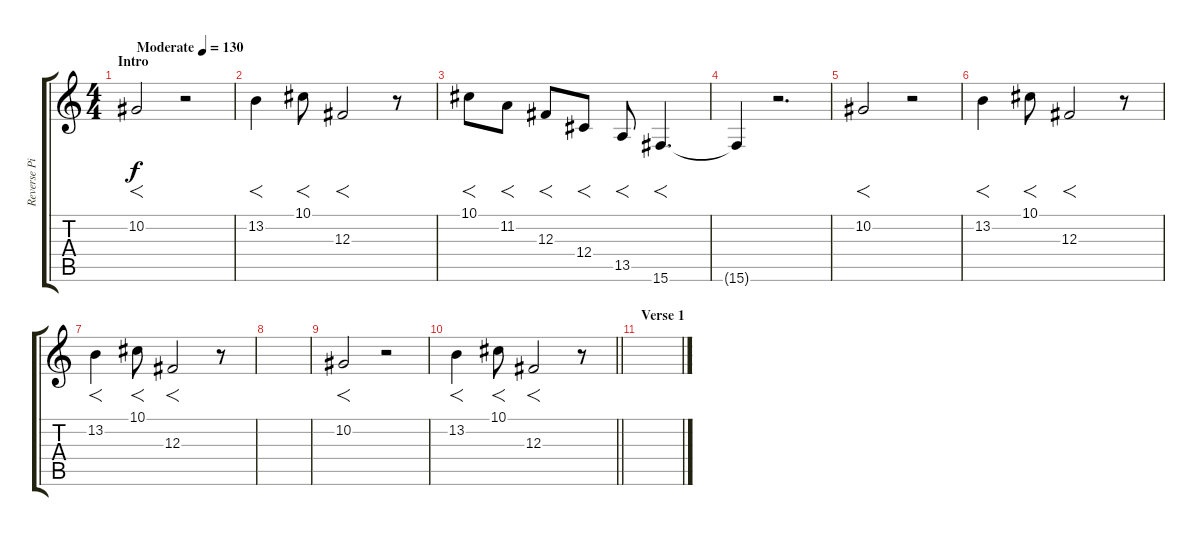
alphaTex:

\track ("Reverse Piano" "Reverse Pi") {instrument honkytonkpiano}
\staff {score tabs}
\tuning (Eb4 Bb3 Gb3 Db3 Ab2 Eb2) {hide}
\ts (4 4)
\section ("" "Intro")
\tempo (130 "Moderate")
\clef g2
\ks c
10.2.2{f dy f instrument honkytonkpiano} r.2 |
13.2.4{f} 10.1.8{f} 12.3.2{f} r.8 |
10.1.8{f} 11.2.8{f} 12.3.8{f} 12.4.8{f} 13.5.8{f} 15.6.4{f d} |
15.6{t}.4 r.2{d} |
10.2.2{f} r.2 |
13.2.4{f} 10.1.8{f} 12.3.2{f} r.8 |
13.2.4{f} 10.1.8{f} 12.3.2{f} r.8 |
|
10.2.2{f} r.2 |
\barLineRight lightlight
13.2.4{f} 10.1.8{f} 12.3.2{f} r.8 |
\section ("" "Verse 1")
